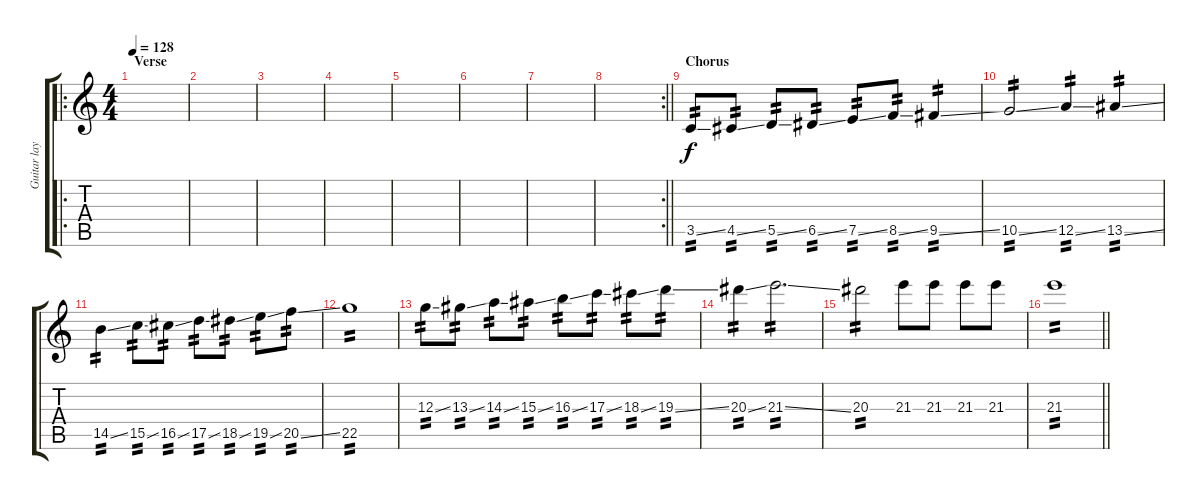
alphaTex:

\track ("Guitar layered effects" "Guitar lay") {instrument guitarharmonics}
\staff {score tabs}
\tuning (E4 B3 G3 D3 A2 E2) {hide}
\ro
\ts (4 4)
\section ("" "Verse")
\tempo 128
\clef g2
\ks c
|
|
|
|
|
|
|
\rc 2
\barLineRight lightlight
|
\section ("" "Chorus")
3.5{ss}.8{tp 2} 4.5{ss}.8{tp 2} 5.5{ss}.8{tp 2} 6.5{ss}.8{tp 2} 7.5{ss}.8{tp 2} 8.5{ss}.8{tp 2} 9.5{ss}.4{tp 2} |
10.5{ss}.2{tp 2} 12.5{ss}.4{tp 2} 13.5{ss}.4{tp 2} |
14.5{ss}.4{tp 2} 15.5{ss}.8{tp 2} 16.5{ss}.8{tp 2} 17.5{ss}.8{tp 2} 18.5{ss}.8{tp 2} 19.5{ss}.8{tp 2} 20.5{ss}.8{tp 2} |
22.5.1{tp 2} |
12.3{ss}.8{tp 2} 13.3{ss}.8{tp 2} 14.3{ss}.8{tp 2} 15.3{ss}.8{tp 2} 16.3{ss}.8{tp 2} 17.3{ss}.8{tp 2} 18.3{ss}.8{tp 2} 19.3{ss}.8{tp 2} |
20.3{ss}.4{tp 2} 21.3{ss}.2{d tp 2} |
20.3.2{tp 2} 21.3.8 21.3.8 21.3.8 21.3.8 |
\barLineRight lightlight
21.3.1{tp 2}
